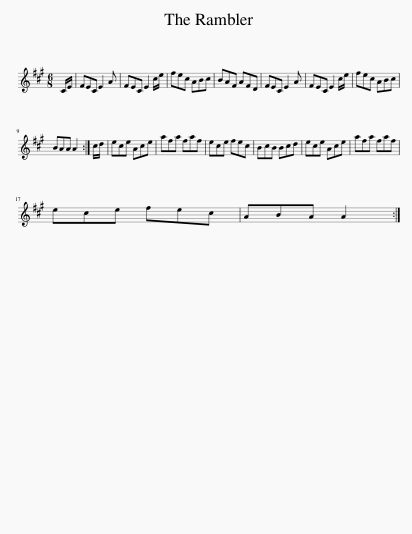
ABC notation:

X:1
L:1/8
M:6/8
I:linebreak $
K:A
V:1 treble
V:1
 C/E/ | FEC E2 A | FEC E2 c/e/ | fec ABc | BAF AFD | %5
 FEC E2 A | FEC E2 c/e/ | fec ABc |$ BAA A2 :| c/d/ | %10
 ece Ace | afa faf | ece fec | BcB Bcd | ece Ace | %15
 afa faf |$ ece fec | ABA A2 :| %18
